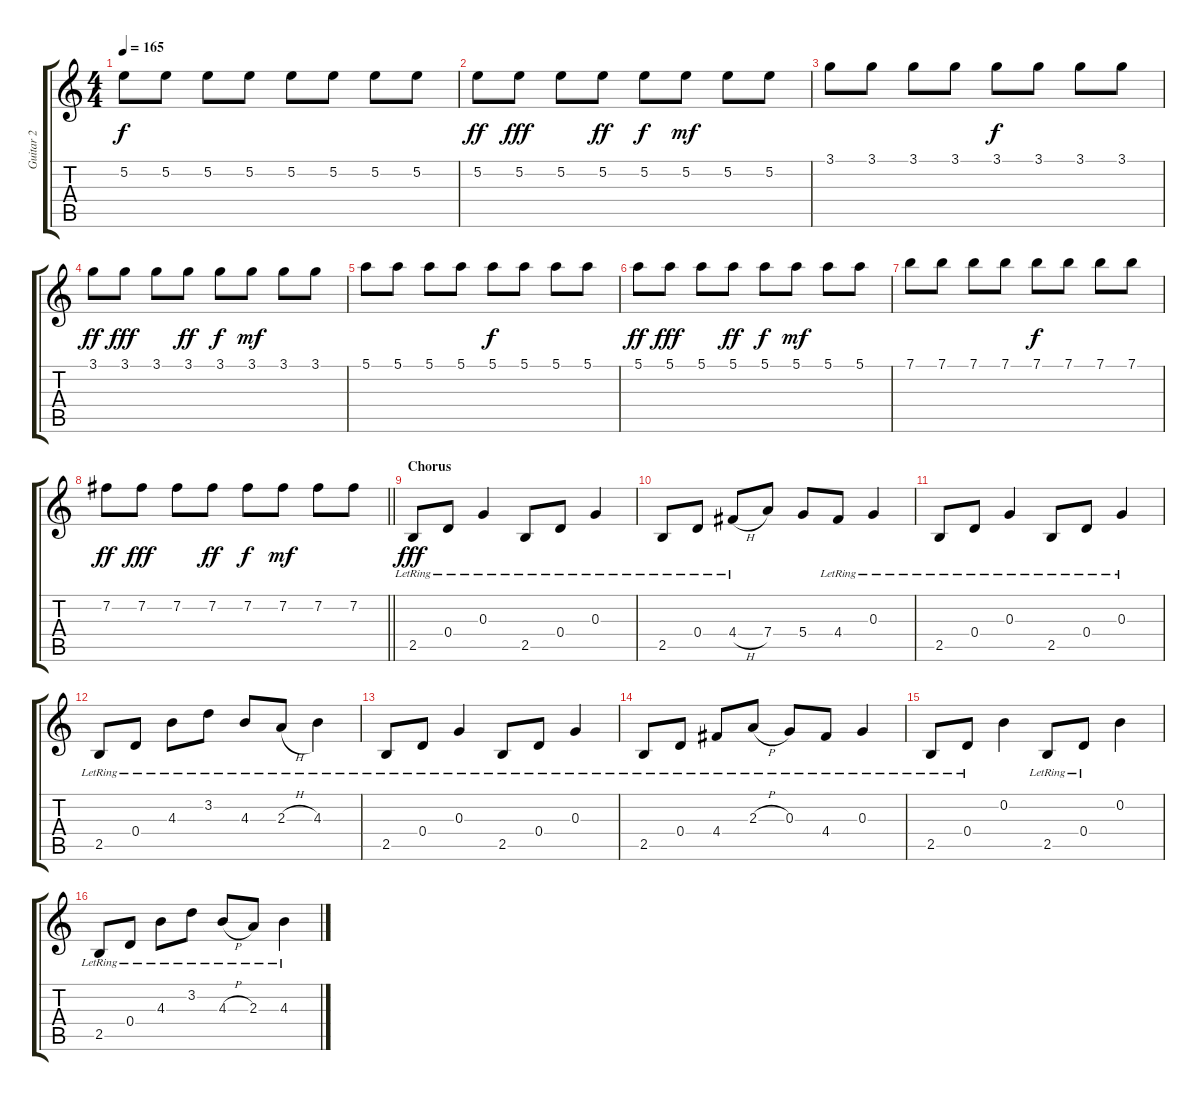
\track ("Guitar 2" "Guitar 2") {instrument electricguitarclean}
\staff {score tabs}
\tuning (E4 B3 G3 D3 A2 E2) {hide}
\ts (4 4)
\tempo 165
\clef g2
\ks c
5.2.8{dy f} 5.2.8 5.2.8 5.2.8 5.2.8 5.2.8 5.2.8 5.2.8 |
5.2.8{dy ff} 5.2.8{dy fff} 5.2.8 5.2.8{dy ff} 5.2.8{dy f} 5.2.8{dy mf} 5.2.8 5.2.8 |
3.1.8 3.1.8 3.1.8 3.1.8 3.1.8{dy f} 3.1.8 3.1.8 3.1.8 |
3.1.8{dy ff} 3.1.8{dy fff} 3.1.8 3.1.8{dy ff} 3.1.8{dy f} 3.1.8{dy mf} 3.1.8 3.1.8 |
5.1.8 5.1.8 5.1.8 5.1.8 5.1.8{dy f} 5.1.8 5.1.8 5.1.8 |
5.1.8{dy ff} 5.1.8{dy fff} 5.1.8 5.1.8{dy ff} 5.1.8{dy f} 5.1.8{dy mf} 5.1.8 5.1.8 |
7.1.8 7.1.8 7.1.8 7.1.8 7.1.8{dy f} 7.1.8 7.1.8 7.1.8 |
\barLineRight lightlight
7.2.8{dy ff} 7.2.8{dy fff} 7.2.8 7.2.8{dy ff} 7.2.8{dy f} 7.2.8{dy mf} 7.2.8 7.2.8 |
\section ("" "Chorus")
2.5{lr}.8{dy fff instrument electricguitarclean} 0.4{lr}.8 0.3{lr}.4 2.5{lr}.8 0.4{lr}.8 0.3{lr}.4 |
2.5{lr}.8 0.4{lr}.8 4.4{h lr}.8 7.4.8 5.4.8 4.4{lr}.8 0.3{lr}.4 |
2.5{lr}.8 0.4{lr}.8 0.3{lr}.4 2.5{lr}.8 0.4{lr}.8 0.3{lr}.4 |
2.5{lr}.8 0.4{lr}.8 4.3{lr}.8 3.2{lr}.8 4.3{lr}.8 2.3{h lr}.8 4.3{lr}.4 |
2.5{lr}.8 0.4{lr}.8 0.3{lr}.4 2.5{lr}.8 0.4{lr}.8 0.3{lr}.4 |
2.5{lr}.8 0.4{lr}.8 4.4{lr}.8 2.3{h lr}.8 0.3{lr}.8 4.4{lr}.8 0.3{lr}.4 |
2.5{lr}.8 0.4{lr}.8 0.2.4 2.5{lr}.8 0.4{lr}.8 0.2.4 |
2.5{lr}.8 0.4{lr}.8 4.3{lr}.8 3.2{lr}.8 4.3{h lr}.8 2.3{lr}.8 4.3{lr}.4
